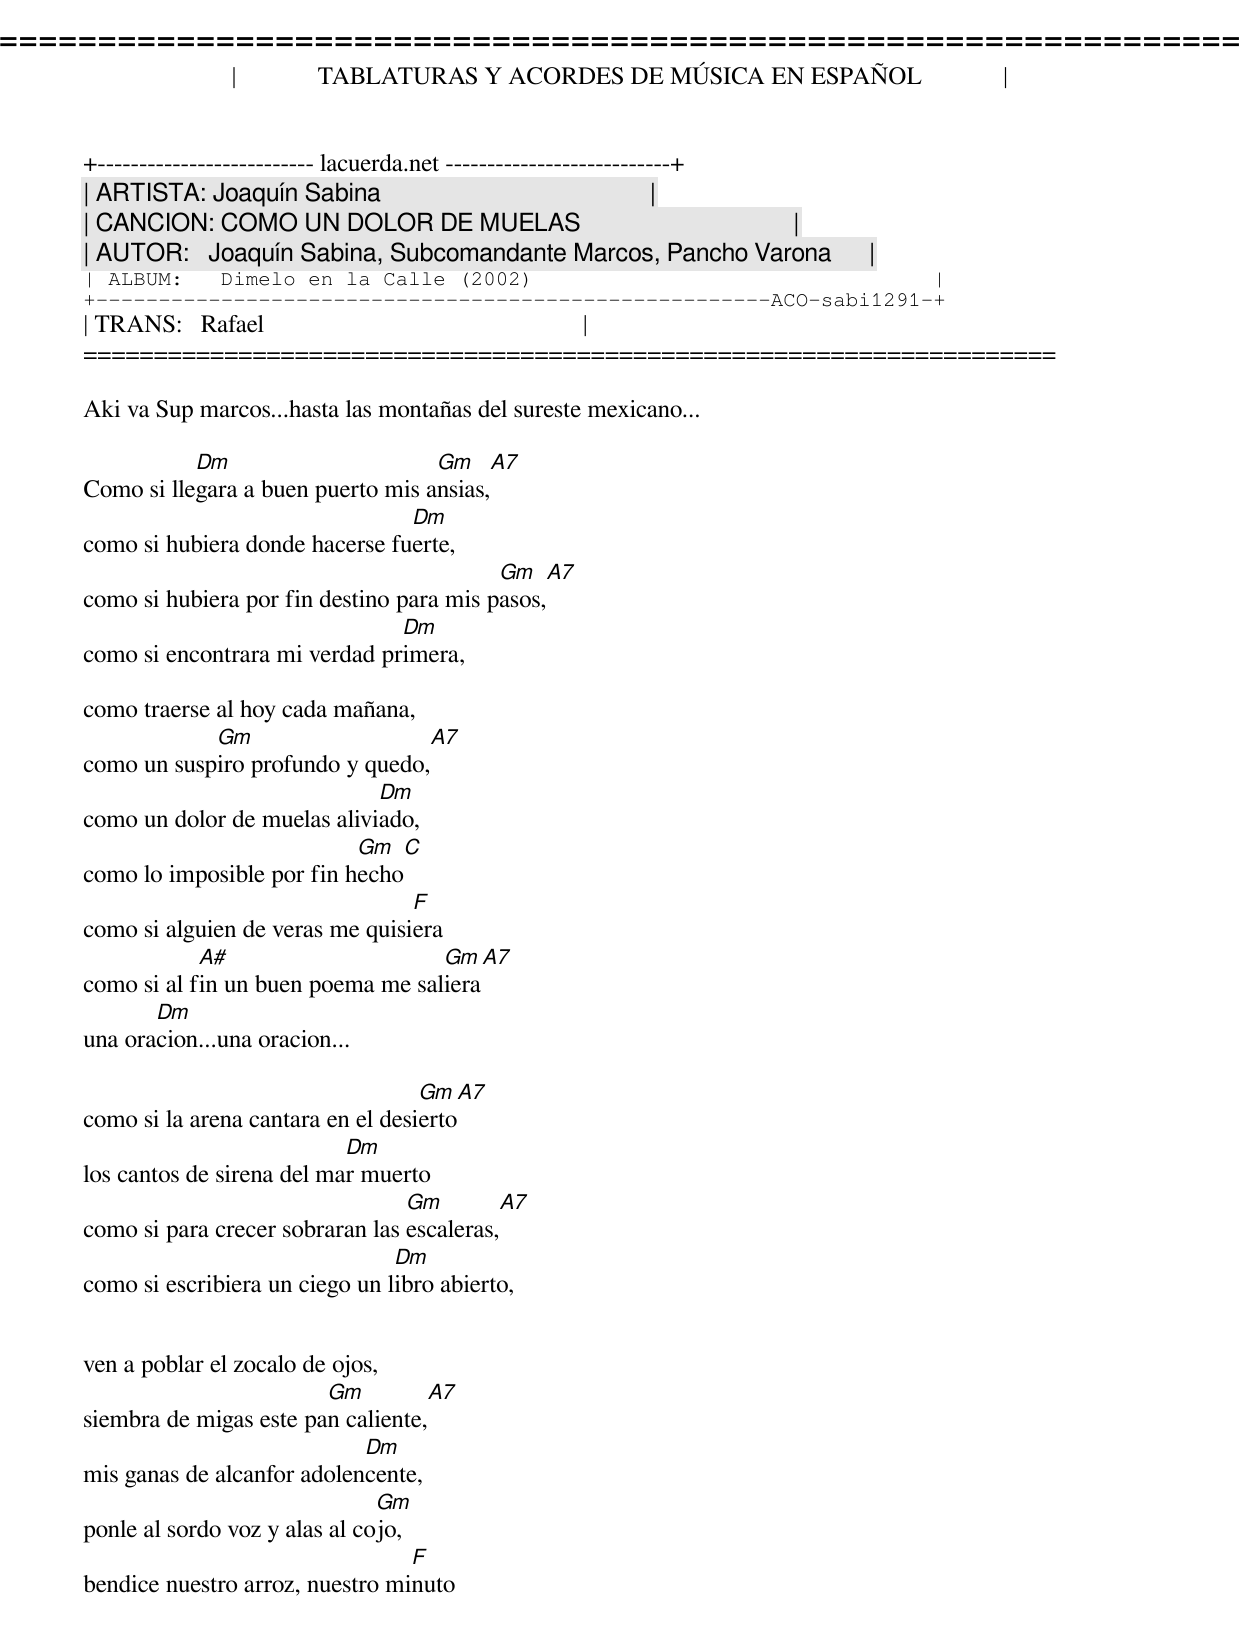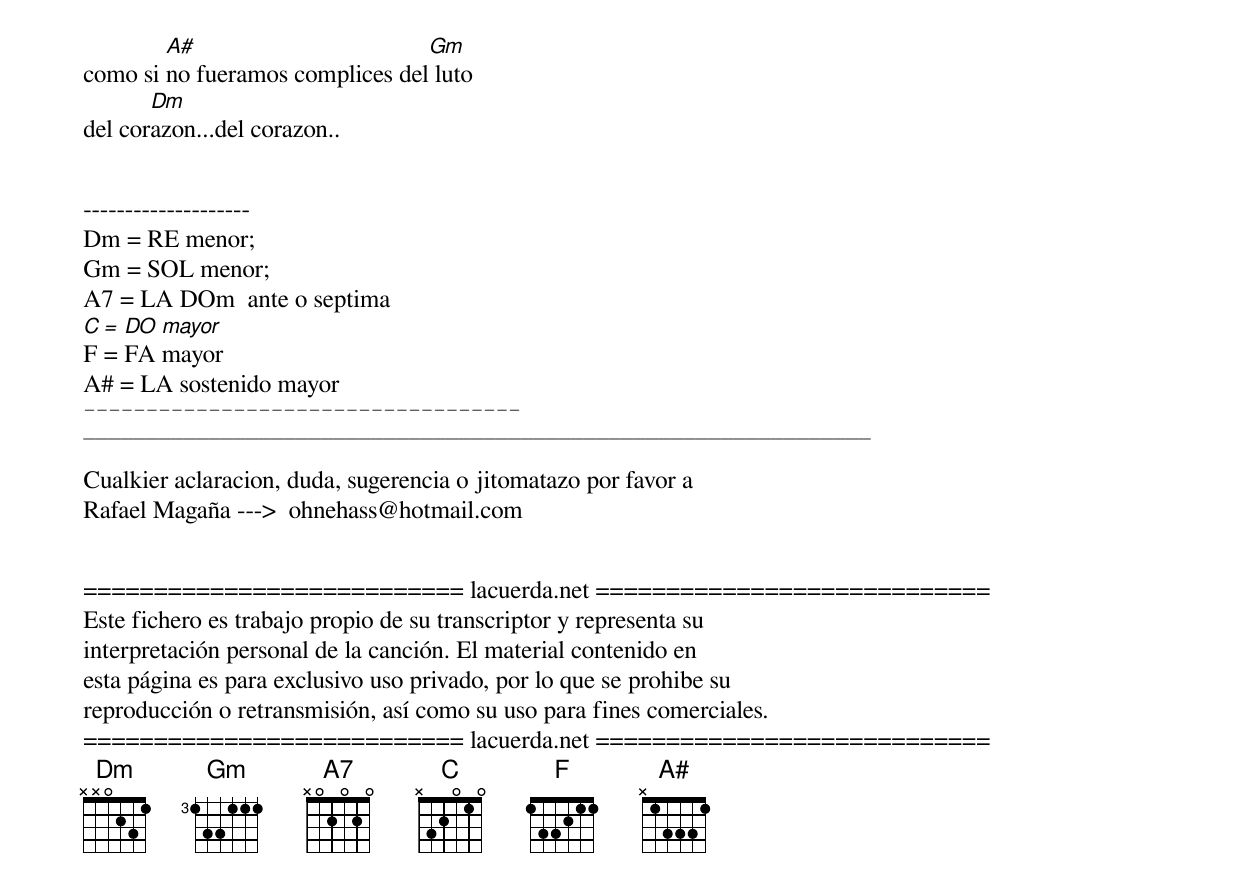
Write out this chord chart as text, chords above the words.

=====================================================================
|             TABLATURAS Y ACORDES DE MÚSICA EN ESPAÑOL             |
+-------------------------- lacuerda.net ---------------------------+
| ARTISTA: Joaquín Sabina                                           |
| CANCION: COMO UN DOLOR DE MUELAS                                  |
| AUTOR:   Joaquín Sabina, Subcomandante Marcos, Pancho Varona      |
| ALBUM:   Dimelo en la Calle (2002)                                |
+------------------------------------------------------ACO-sabi1291-+
| TRANS:   Rafael                                                   |
=====================================================================

Aki va Sup marcos...hasta las montañas del sureste mexicano...

           Dm                      Gm     A7
Como si llegara a buen puerto mis ansias,
                                Dm
como si hubiera donde hacerse fuerte,
                                          Gm   A7
como si hubiera por fin destino para mis pasos,
                               Dm
como si encontrara mi verdad primera,

como traerse al hoy cada mañana,
            Gm                      A7
como un suspiro profundo y quedo,
                             Dm
como un dolor de muelas aliviado,
                           Gm    C
como lo imposible por fin hecho
                                 F
como si alguien de veras me quisiera
            A#                     Gm    A7
como si al fin un buen poema me saliera
       Dm
una oracion...una oracion...

                                   Gm     A7
como si la arena cantara en el desierto
                           Dm
los cantos de sirena del mar muerto
                                 Gm         A7
como si para crecer sobraran las escaleras,
                                Dm
como si escribiera un ciego un libro abierto,


ven a poblar el zocalo de ojos,
                        Gm         A7
siembra de migas este pan caliente,
                            Dm
mis ganas de alcanfor adolencente,
                               Gm
ponle al sordo voz y alas al cojo,
                                 F
bendice nuestro arroz, nuestro minuto
        A#                       Gm
como si no fueramos complices del luto
       Dm
del corazon...del corazon..


--------------------
Dm = RE menor;
Gm = SOL menor;
A7 = LA DOm  ante o septima
C = DO mayor
F = FA mayor
A# = LA sostenido mayor
-----------------------------------
_______________________________________________________________

Cualkier aclaracion, duda, sugerencia o jitomatazo por favor a
Rafael Magaña --->  ohnehass@hotmail.com


=========================== lacuerda.net ============================
Este fichero es trabajo propio de su transcriptor y representa su
interpretación personal de la canción. El material contenido en
esta página es para exclusivo uso privado, por lo que se prohibe su
reproducción o retransmisión, así como su uso para fines comerciales.
=========================== lacuerda.net ============================
